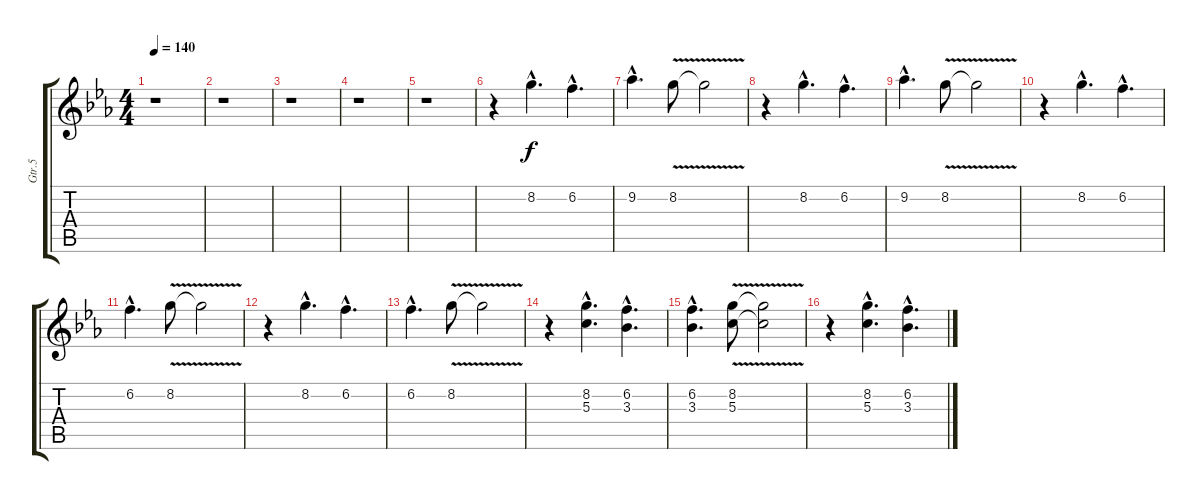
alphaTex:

\track ("Gtr.5" "Gtr.5") {instrument distortionguitar}
\staff {score tabs}
\tuning (E4 B3 G3 D3 A2 E2) {hide}
\ts (4 4)
\tempo 140
\clef g2
\ks eb
r.1{dy f} |
r.1 |
r.1 |
r.1 |
r.1 |
r.4 8.2{hac}.4{d} 6.2{hac}.4{d} |
9.2{hac}.4{d} 8.2{v}.8 8.2{t}.2 |
r.4 8.2{hac}.4{d} 6.2{hac}.4{d} |
9.2{hac}.4{d} 8.2{v}.8 8.2{t}.2 |
r.4 8.2{hac}.4{d} 6.2{hac}.4{d} |
6.2{hac}.4{d} 8.2{v}.8 8.2{t}.2 |
r.4 8.2{hac}.4{d} 6.2{hac}.4{d} |
6.2{hac}.4{d} 8.2{v}.8 8.2{t}.2 |
r.4 (8.2{hac} 5.3{hac}).4{d} (6.2{hac} 3.3{hac}).4{d} |
(6.2{hac} 3.3{hac}).4{d} (8.2{v} 5.3{v}).8 (8.2{t} 5.3{t}).2 |
r.4 (8.2{hac} 5.3{hac}).4{d} (6.2{hac} 3.3{hac}).4{d}
